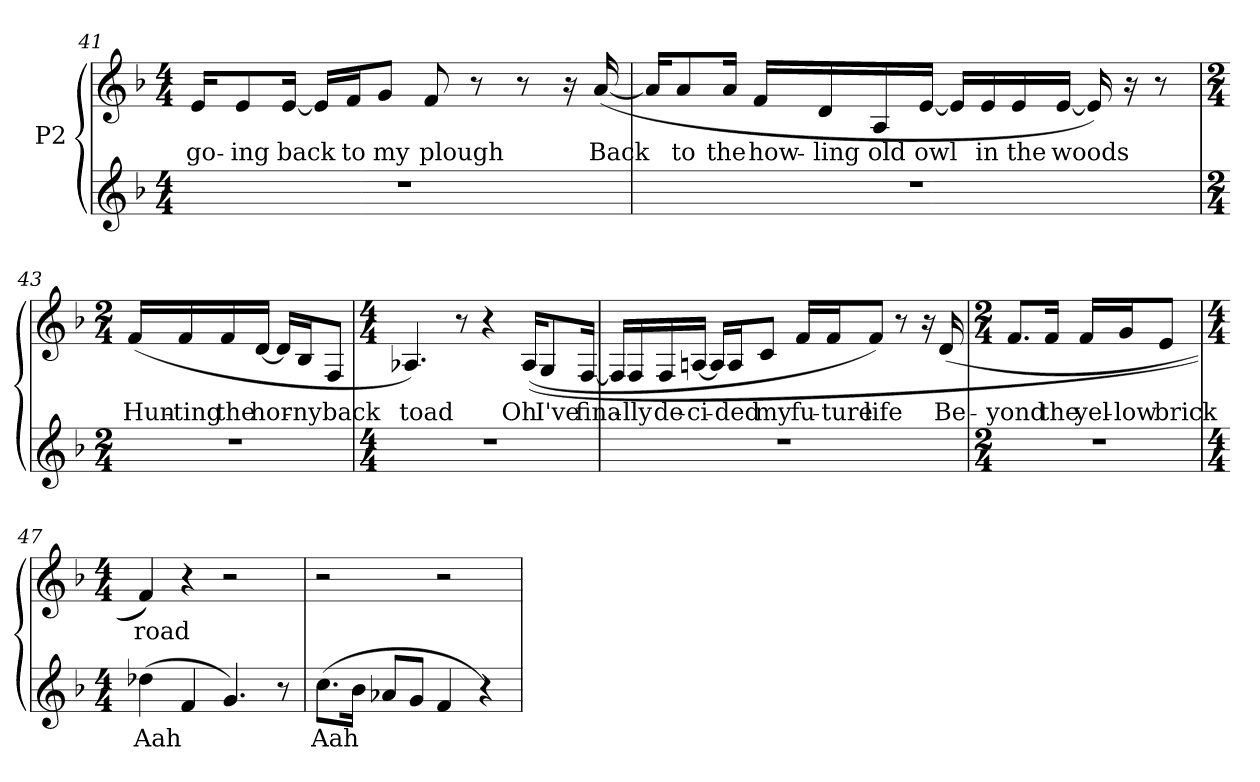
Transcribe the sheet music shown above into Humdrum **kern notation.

**kern	**text	**kern	**text
*part2	*part2	*part1	*part1
*staff2	*staff2	*staff1	*staff1
*I"P2	*	*	*
!!LO:LB:g=z
*clefG2	*	*clefG2	*
*k[b-]	*	*k[b-]	*
*F:	*	*F:	*
*M4/4	*	*M4/4	*
=41	=41	=41	=41
!	!	!	!LO:LY:b:color=#000000
1r	.	16ei/KL	go-
!	!	!	!LO:LY:b:color=#000000
.	.	8ei/	-ing
!	!	!	!LO:LY:b:color=#000000
.	.	[16ei/Jk	back
.	.	16ei/LL]	.
!	!	!	!LO:LY:b:color=#000000
.	.	16fi/J	to
!	!	!	!LO:LY:b:color=#000000
.	.	8gi/J	my
!	!	!	!LO:LY:b:color=#000000
.	.	8fi/	plough
.	.	8r	.
.	.	8r	.
.	.	16r	.
!	!	!	!LO:LY:b:color=#000000
.	.	([16ai/	Back
=42	=42	=42	=42
1r	.	16ai/KL]	.
!	!	!	!LO:LY:b:color=#000000
.	.	8ai/	to
!	!	!	!LO:LY:b:color=#000000
.	.	16ai/Jk	the
!	!	!	!LO:LY:b:color=#000000
.	.	16fi/LL	how-
!	!	!	!LO:LY:b:color=#000000
.	.	16di/	-ling
!	!	!	!LO:LY:b:color=#000000
.	.	16Ai/	old
!	!	!	!LO:LY:b:color=#000000
.	.	[16ei/JJ	owl
.	.	16ei/LL]	.
!	!	!	!LO:LY:b:color=#000000
.	.	16ei/	in
!	!	!	!LO:LY:b:color=#000000
.	.	16ei/	the
!	!	!	!LO:LY:b:color=#000000
.	.	[16ei/JJ	woods
.	.	16ei/])	.
.	.	16r	.
.	.	8r	.
!!LO:LB:g=z
=43	=43	=43	=43
*M2/4	*	*M2/4	*
!LO:N:vis=1	!	!	!
!	!	!	!LO:LY:b:color=#000000
2r	.	(16fi/LL	Hun-
!	!	!	!LO:LY:b:color=#000000
.	.	16fi/	-ting
!	!	!	!LO:LY:b:color=#000000
.	.	16fi/	the
!	!	!	!LO:LY:b:color=#000000
.	.	[16di/JJ	hor-
.	.	16di/LL]	.
!	!	!	!LO:LY:b:color=#000000
.	.	16B-i/J	-ny
!	!	!	!LO:LY:b:color=#000000
.	.	8Fi/J	back
=44	=44	=44	=44
*M4/4	*	*M4/4	*
!	!	!	!LO:LY:b:color=#000000
1r	.	4.A-Xi/)	toad
.	.	8r	.
.	.	4r	.
!	!	!	!LO:LY:b:color=#000000
.	.	((16A-i/KL	Oh
!	!	!	!LO:LY:b:color=#000000
.	.	8Gi/	I've
!	!	!	!LO:LY:b:color=#000000
.	.	[16Fi/Jk	fina-
=45	=45	=45	=45
1r	.	16Fi/LL]	.
!	!	!	!LO:LY:b:color=#000000
.	.	16Fi/	-lly
!	!	!	!LO:LY:b:color=#000000
.	.	16Fi/	de-
!	!	!	!LO:LY:b:color=#000000
.	.	[16Ani/JJ	-ci-
.	.	16Ai/LL]	.
!	!	!	!LO:LY:b:color=#000000
.	.	16Ai/J	-ded
!	!	!	!LO:LY:b:color=#000000
.	.	8ci/J	my
!	!	!	!LO:LY:b:color=#000000
.	.	16fi/LL	fu-
!	!	!	!LO:LY:b:color=#000000
.	.	16fi/J	-ture
!	!	!	!LO:LY:b:color=#000000
.	.	8fi/J)	life
.	.	8r	.
.	.	16r	.
!	!	!	!LO:LY:b:color=#000000
.	.	(16di/	Be-
!!LO:LB:g=z
=46	=46	=46	=46
*M2/4	*	*M2/4	*
!LO:N:vis=1	!	!	!
!	!	!	!LO:LY:b:color=#000000
2r	.	8.fi/L	-yond
!	!	!	!LO:LY:b:color=#000000
.	.	16fi/Jk	the
!	!	!	!LO:LY:b:color=#000000
.	.	16fi/LL	yel-
!	!	!	!LO:LY:b:color=#000000
.	.	16gi/J	-low
!	!	!	!LO:LY:b:color=#000000
.	.	8ei/J	brick
=47	=47	=47	=47
*M4/4	*	*M4/4	*
!	!LO:LY:b:color=#000000	!	!
!	!	!	!LO:LY:b:color=#000000
(4dd-Xi\	Aah	4fi/))	road
4fi/	.	4r	.
4.gi/)	.	2r	.
8r	.	.	.
=48	=48	=48	=48
!	!LO:LY:b:color=#000000	!	!
(8.cci\L	Aah	2r	.
16b-i\Jk	.	.	.
8a-Xi/L	.	.	.
8gi/J	.	.	.
4fi/	.	2r	.
4r)	.	.	.
=	=	=	=
*-	*-	*-	*-
